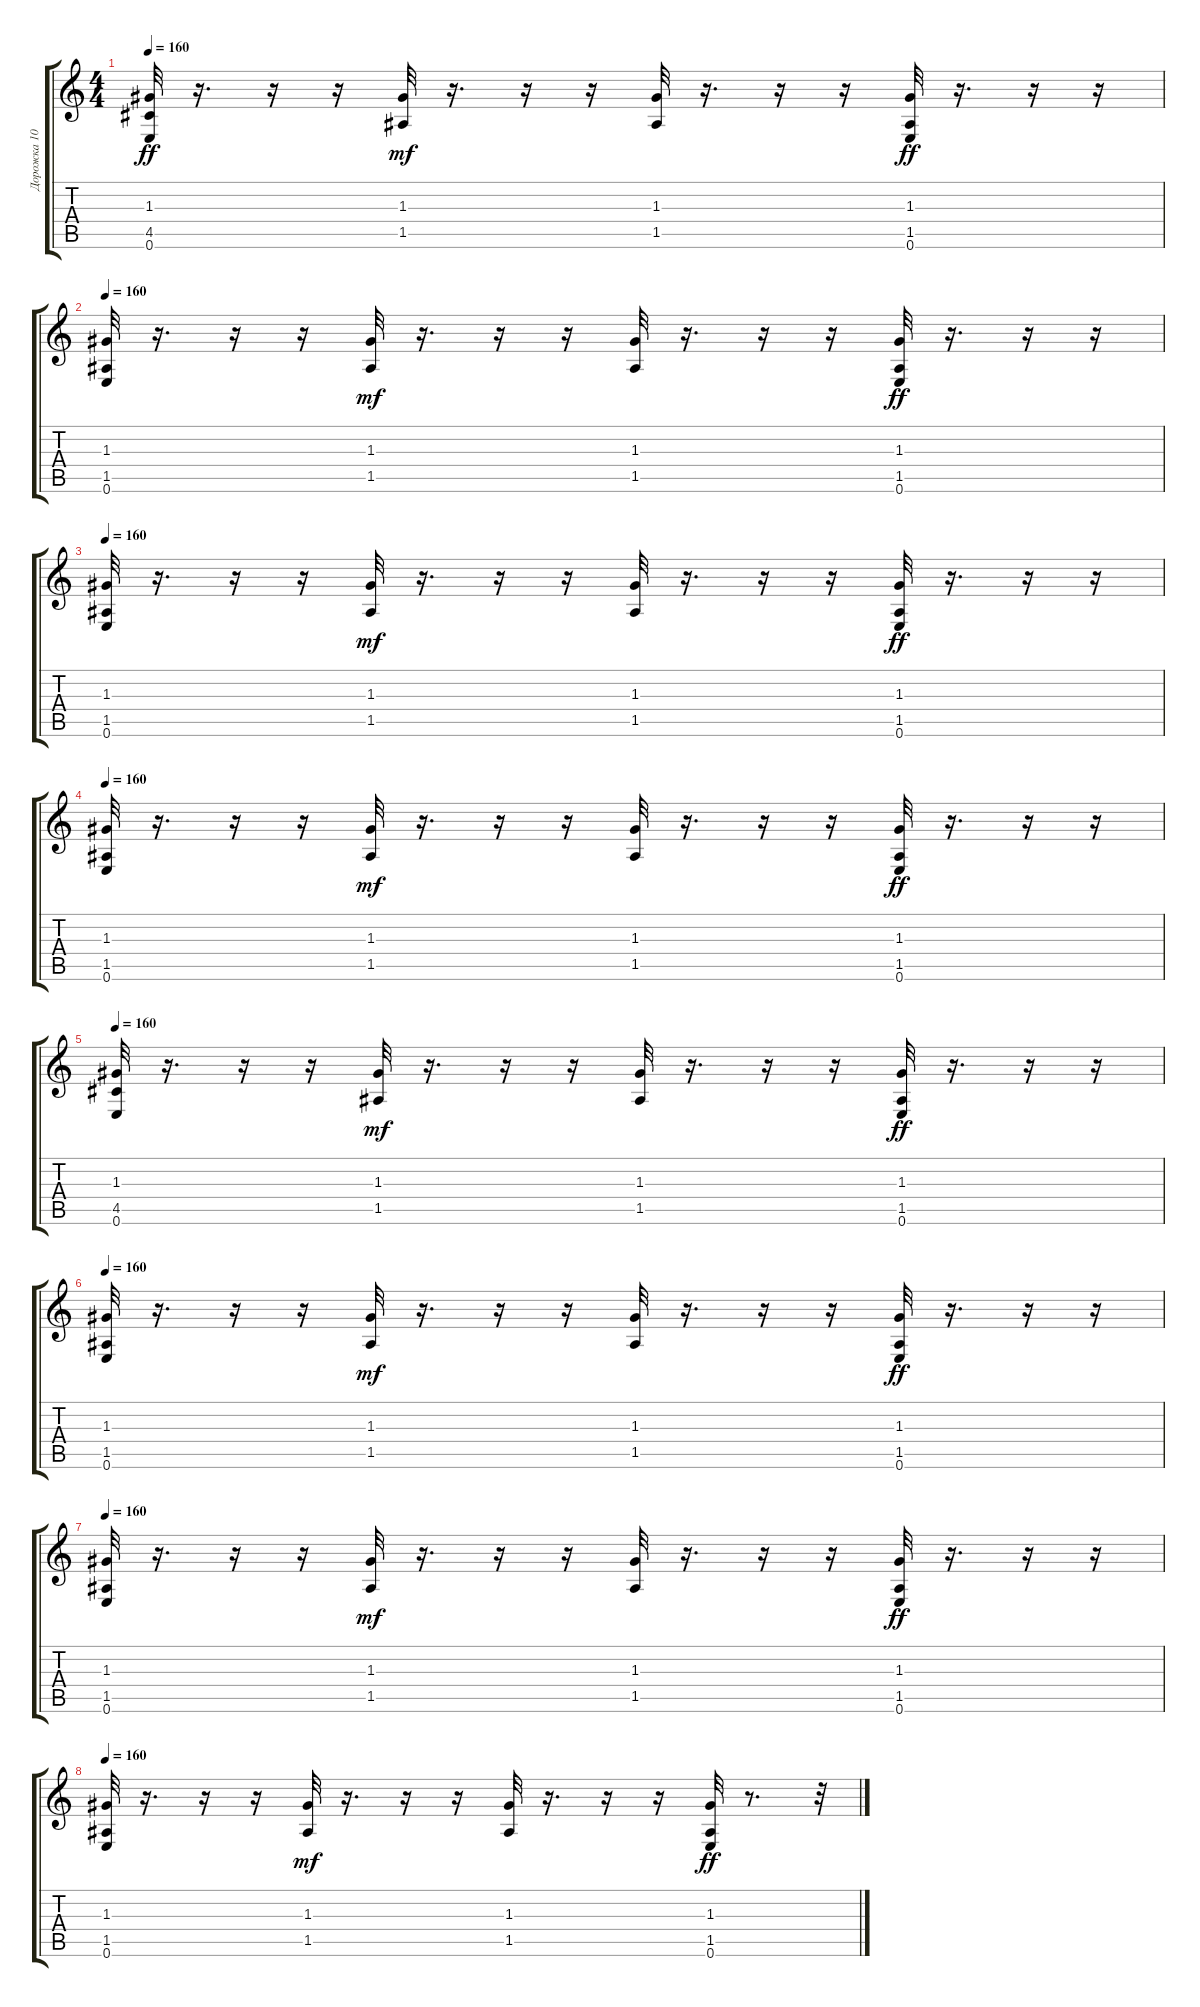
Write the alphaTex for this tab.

\track ("Дорожка 10" "Дорожка 10") {instrument acousticguitarnylon}
\staff {score tabs}
\tuning (E4 B3 G3 D3 A2 E2) {hide}
\ts (4 4)
\tempo 160
\clef g2
\ks c
(1.3 4.5 0.6).32{dy ff} r.16{d} r.16 r.16 (1.3 1.5).32{dy mf} r.16{d} r.16 r.16 (1.3 1.5).32 r.16{d} r.16 r.16 (1.3 1.5 0.6).32{dy ff} r.16{d} r.16 r.16 |
\tempo 160
(1.3 1.5 0.6).32 r.16{d} r.16 r.16 (1.3 1.5).32{dy mf} r.16{d} r.16 r.16 (1.3 1.5).32 r.16{d} r.16 r.16 (1.3 1.5 0.6).32{dy ff} r.16{d} r.16 r.16 |
\tempo 160
(1.3 1.5 0.6).32 r.16{d} r.16 r.16 (1.3 1.5).32{dy mf} r.16{d} r.16 r.16 (1.3 1.5).32 r.16{d} r.16 r.16 (1.3 1.5 0.6).32{dy ff} r.16{d} r.16 r.16 |
\tempo 160
(1.3 1.5 0.6).32 r.16{d} r.16 r.16 (1.3 1.5).32{dy mf} r.16{d} r.16 r.16 (1.3 1.5).32 r.16{d} r.16 r.16 (1.3 1.5 0.6).32{dy ff} r.16{d} r.16 r.16 |
\tempo 160
(1.3 4.5 0.6).32 r.16{d} r.16 r.16 (1.3 1.5).32{dy mf} r.16{d} r.16 r.16 (1.3 1.5).32 r.16{d} r.16 r.16 (1.3 1.5 0.6).32{dy ff} r.16{d} r.16 r.16 |
\tempo 160
(1.3 1.5 0.6).32 r.16{d} r.16 r.16 (1.3 1.5).32{dy mf} r.16{d} r.16 r.16 (1.3 1.5).32 r.16{d} r.16 r.16 (1.3 1.5 0.6).32{dy ff} r.16{d} r.16 r.16 |
\tempo 160
(1.3 1.5 0.6).32 r.16{d} r.16 r.16 (1.3 1.5).32{dy mf} r.16{d} r.16 r.16 (1.3 1.5).32 r.16{d} r.16 r.16 (1.3 1.5 0.6).32{dy ff} r.16{d} r.16 r.16 |
\tempo 160
(1.3 1.5 0.6).32 r.16{d} r.16 r.16 (1.3 1.5).32{dy mf} r.16{d} r.16 r.16 (1.3 1.5).32 r.16{d} r.16 r.16 (1.3 1.5 0.6).32{dy ff} r.8{d} r.32
